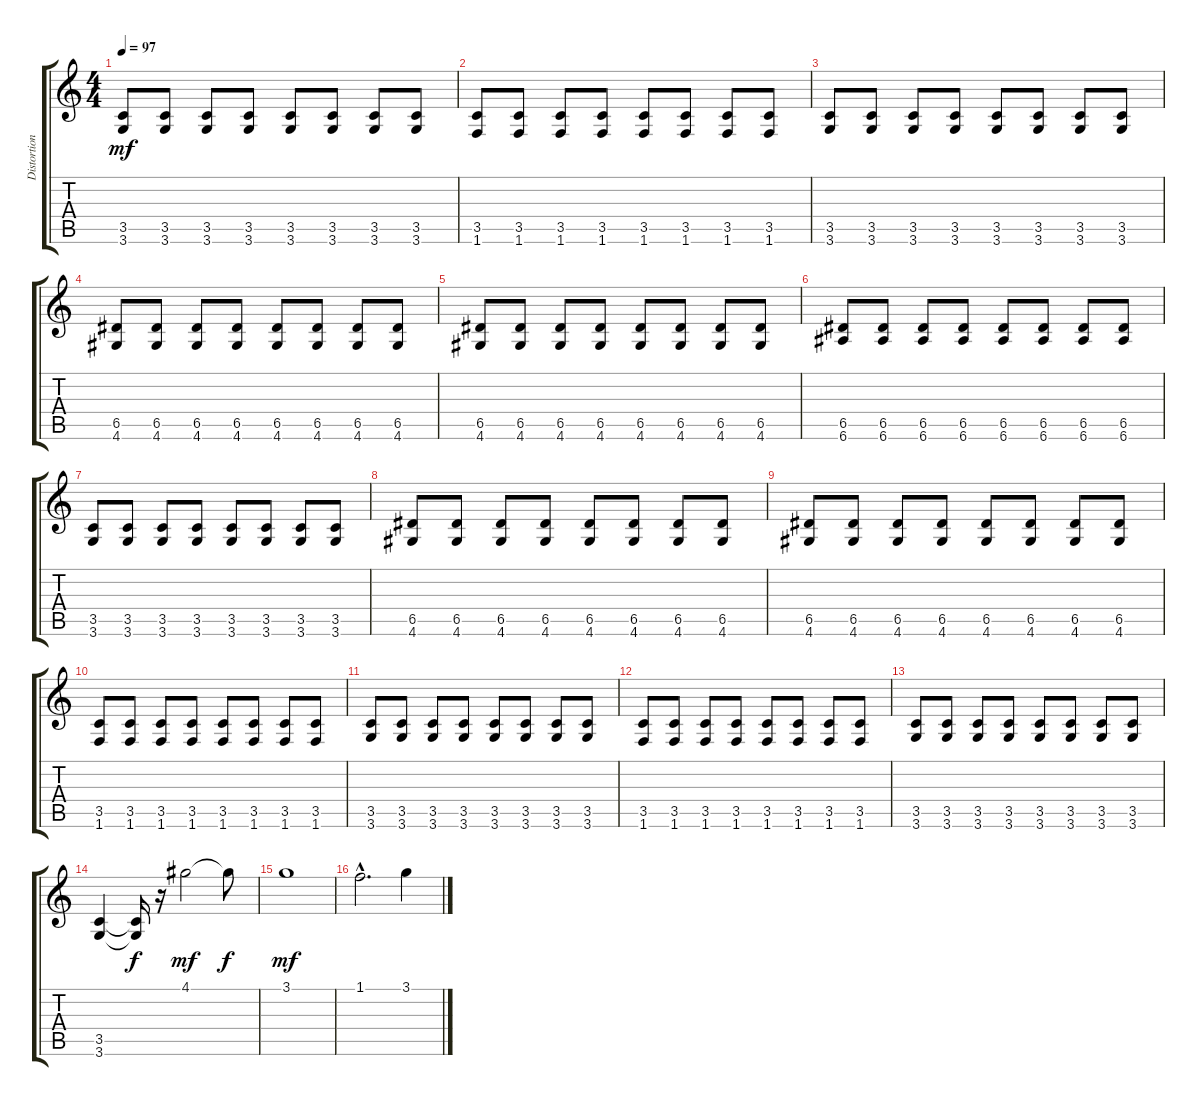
\track ("Distortion" "Distortion") {instrument overdrivenguitar}
\staff {score tabs}
\tuning (E4 B3 G3 D3 A2 E2) {hide}
\ts (4 4)
\tempo 97
\clef g2
\ks c
(3.5 3.6).8{dy mf} (3.5 3.6).8 (3.5 3.6).8 (3.5 3.6).8 (3.5 3.6).8 (3.5 3.6).8 (3.5 3.6).8 (3.5 3.6).8 |
(3.5 1.6).8 (3.5 1.6).8 (3.5 1.6).8 (3.5 1.6).8 (3.5 1.6).8 (3.5 1.6).8 (3.5 1.6).8 (3.5 1.6).8 |
(3.5 3.6).8 (3.5 3.6).8 (3.5 3.6).8 (3.5 3.6).8 (3.5 3.6).8 (3.5 3.6).8 (3.5 3.6).8 (3.5 3.6).8 |
(6.5 4.6).8 (6.5 4.6).8 (6.5 4.6).8 (6.5 4.6).8 (6.5 4.6).8 (6.5 4.6).8 (6.5 4.6).8 (6.5 4.6).8 |
(6.5 4.6).8 (6.5 4.6).8 (6.5 4.6).8 (6.5 4.6).8 (6.5 4.6).8 (6.5 4.6).8 (6.5 4.6).8 (6.5 4.6).8 |
(6.5 6.6).8 (6.5 6.6).8 (6.5 6.6).8 (6.5 6.6).8 (6.5 6.6).8 (6.5 6.6).8 (6.5 6.6).8 (6.5 6.6).8 |
(3.5 3.6).8 (3.5 3.6).8 (3.5 3.6).8 (3.5 3.6).8 (3.5 3.6).8 (3.5 3.6).8 (3.5 3.6).8 (3.5 3.6).8 |
(6.5 4.6).8 (6.5 4.6).8 (6.5 4.6).8 (6.5 4.6).8 (6.5 4.6).8 (6.5 4.6).8 (6.5 4.6).8 (6.5 4.6).8 |
(6.5 4.6).8 (6.5 4.6).8 (6.5 4.6).8 (6.5 4.6).8 (6.5 4.6).8 (6.5 4.6).8 (6.5 4.6).8 (6.5 4.6).8 |
(3.5 1.6).8 (3.5 1.6).8 (3.5 1.6).8 (3.5 1.6).8 (3.5 1.6).8 (3.5 1.6).8 (3.5 1.6).8 (3.5 1.6).8 |
(3.5 3.6).8 (3.5 3.6).8 (3.5 3.6).8 (3.5 3.6).8 (3.5 3.6).8 (3.5 3.6).8 (3.5 3.6).8 (3.5 3.6).8 |
(3.5 1.6).8 (3.5 1.6).8 (3.5 1.6).8 (3.5 1.6).8 (3.5 1.6).8 (3.5 1.6).8 (3.5 1.6).8 (3.5 1.6).8 |
(3.5 3.6).8 (3.5 3.6).8 (3.5 3.6).8 (3.5 3.6).8 (3.5 3.6).8 (3.5 3.6).8 (3.5 3.6).8 (3.5 3.6).8 |
(3.5 3.6).4 (3.5{t} 3.6{t}).16{dy f} r.16 4.1.2{dy mf} 4.1{t}.8{dy f} |
3.1.1{dy mf} |
1.1{hac}.2{d} 3.1.4
